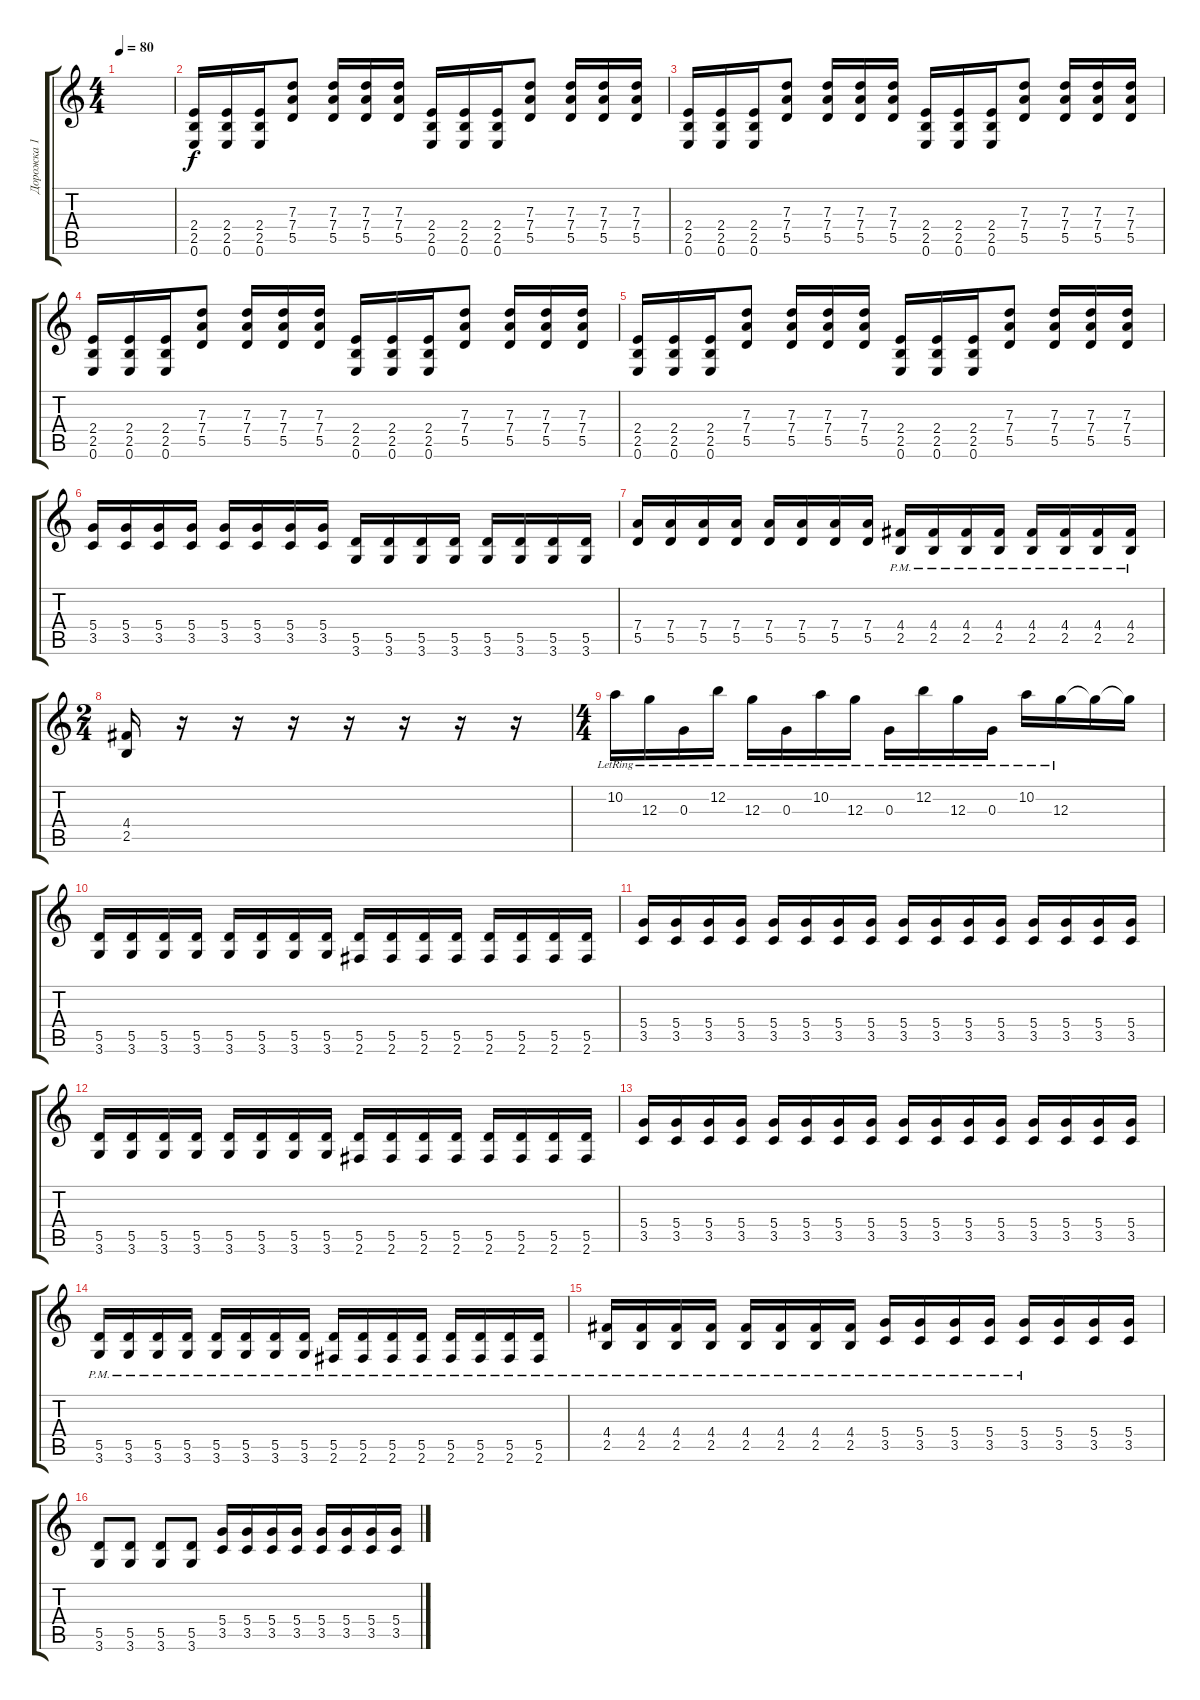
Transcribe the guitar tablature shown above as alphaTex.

\track ("Дорожка 1" "Дорожка 1") {instrument acousticguitarsteel}
\staff {score tabs}
\tuning (E4 B3 G3 D3 A2 E2) {hide}
\ts (4 4)
\tempo 80
\clef g2
\ks c
|
(2.4 2.5 0.6).16 (2.4 2.5 0.6).16 (2.4 2.5 0.6).16 (7.3 7.4 5.5).8 (7.3 7.4 5.5).16 (7.3 7.4 5.5).16 (7.3 7.4 5.5).16 (2.4 2.5 0.6).16 (2.4 2.5 0.6).16 (2.4 2.5 0.6).16 (7.3 7.4 5.5).8 (7.3 7.4 5.5).16 (7.3 7.4 5.5).16 (7.3 7.4 5.5).16 |
(2.4 2.5 0.6).16 (2.4 2.5 0.6).16 (2.4 2.5 0.6).16 (7.3 7.4 5.5).8 (7.3 7.4 5.5).16 (7.3 7.4 5.5).16 (7.3 7.4 5.5).16 (2.4 2.5 0.6).16 (2.4 2.5 0.6).16 (2.4 2.5 0.6).16 (7.3 7.4 5.5).8 (7.3 7.4 5.5).16 (7.3 7.4 5.5).16 (7.3 7.4 5.5).16 |
(2.4 2.5 0.6).16 (2.4 2.5 0.6).16 (2.4 2.5 0.6).16 (7.3 7.4 5.5).8 (7.3 7.4 5.5).16 (7.3 7.4 5.5).16 (7.3 7.4 5.5).16 (2.4 2.5 0.6).16 (2.4 2.5 0.6).16 (2.4 2.5 0.6).16 (7.3 7.4 5.5).8 (7.3 7.4 5.5).16 (7.3 7.4 5.5).16 (7.3 7.4 5.5).16 |
(2.4 2.5 0.6).16 (2.4 2.5 0.6).16 (2.4 2.5 0.6).16 (7.3 7.4 5.5).8 (7.3 7.4 5.5).16 (7.3 7.4 5.5).16 (7.3 7.4 5.5).16 (2.4 2.5 0.6).16 (2.4 2.5 0.6).16 (2.4 2.5 0.6).16 (7.3 7.4 5.5).8 (7.3 7.4 5.5).16 (7.3 7.4 5.5).16 (7.3 7.4 5.5).16 |
(5.4 3.5).16 (5.4 3.5).16 (5.4 3.5).16 (5.4 3.5).16 (5.4 3.5).16 (5.4 3.5).16 (5.4 3.5).16 (5.4 3.5).16 (5.5 3.6).16 (5.5 3.6).16 (5.5 3.6).16 (5.5 3.6).16 (5.5 3.6).16 (5.5 3.6).16 (5.5 3.6).16 (5.5 3.6).16 |
(7.4 5.5).16 (7.4 5.5).16 (7.4 5.5).16 (7.4 5.5).16 (7.4 5.5).16 (7.4 5.5).16 (7.4 5.5).16 (7.4 5.5).16 (4.4{pm} 2.5{pm}).16 (4.4{pm} 2.5{pm}).16 (4.4{pm} 2.5{pm}).16 (4.4{pm} 2.5{pm}).16 (4.4{pm} 2.5{pm}).16 (4.4{pm} 2.5{pm}).16 (4.4{pm} 2.5{pm}).16 (4.4{pm} 2.5{pm}).16 |
\ts (2 4)
(4.4 2.5).16 r.16 r.16 r.16 r.16 r.16 r.16 r.16 |
\ts (4 4)
10.2{lr}.16{volume 11 instrument acousticguitarsteel} 12.3{lr}.16 0.3{lr}.16 12.2{lr}.16 12.3{lr}.16 0.3{lr}.16 10.2{lr}.16 12.3{lr}.16 0.3{lr}.16 12.2{lr}.16 12.3{lr}.16 0.3{lr}.16 10.2{lr}.16 12.3{lr}.16 12.3{t}.16 12.3{t}.16 |
(5.5 3.6).16{volume 13 instrument distortionguitar} (5.5 3.6).16 (5.5 3.6).16 (5.5 3.6).16 (5.5 3.6).16 (5.5 3.6).16 (5.5 3.6).16 (5.5 3.6).16 (5.5 2.6).16 (5.5 2.6).16 (5.5 2.6).16 (5.5 2.6).16 (5.5 2.6).16 (5.5 2.6).16 (5.5 2.6).16 (5.5 2.6).16 |
(5.4 3.5).16 (5.4 3.5).16 (5.4 3.5).16 (5.4 3.5).16 (5.4 3.5).16 (5.4 3.5).16 (5.4 3.5).16 (5.4 3.5).16 (5.4 3.5).16 (5.4 3.5).16 (5.4 3.5).16 (5.4 3.5).16 (5.4 3.5).16 (5.4 3.5).16 (5.4 3.5).16 (5.4 3.5).16 |
(5.5 3.6).16{volume 13 instrument distortionguitar} (5.5 3.6).16 (5.5 3.6).16 (5.5 3.6).16 (5.5 3.6).16 (5.5 3.6).16 (5.5 3.6).16 (5.5 3.6).16 (5.5 2.6).16 (5.5 2.6).16 (5.5 2.6).16 (5.5 2.6).16 (5.5 2.6).16 (5.5 2.6).16 (5.5 2.6).16 (5.5 2.6).16 |
(5.4 3.5).16 (5.4 3.5).16 (5.4 3.5).16 (5.4 3.5).16 (5.4 3.5).16 (5.4 3.5).16 (5.4 3.5).16 (5.4 3.5).16 (5.4 3.5).16 (5.4 3.5).16 (5.4 3.5).16 (5.4 3.5).16 (5.4 3.5).16 (5.4 3.5).16 (5.4 3.5).16 (5.4 3.5).16 |
(5.5{pm} 3.6{pm}).16{volume 13 instrument distortionguitar} (5.5{pm} 3.6{pm}).16 (5.5{pm} 3.6{pm}).16 (5.5{pm} 3.6{pm}).16 (5.5{pm} 3.6{pm}).16 (5.5{pm} 3.6{pm}).16 (5.5{pm} 3.6{pm}).16 (5.5{pm} 3.6{pm}).16 (5.5{pm} 2.6{pm}).16 (5.5{pm} 2.6{pm}).16 (5.5{pm} 2.6{pm}).16 (5.5{pm} 2.6{pm}).16 (5.5{pm} 2.6{pm}).16 (5.5{pm} 2.6{pm}).16 (5.5{pm} 2.6{pm}).16 (5.5{pm} 2.6{pm}).16 |
(4.4{pm} 2.5{pm}).16 (4.4{pm} 2.5{pm}).16 (4.4{pm} 2.5{pm}).16 (4.4{pm} 2.5{pm}).16 (4.4{pm} 2.5{pm}).16 (4.4{pm} 2.5{pm}).16 (4.4{pm} 2.5{pm}).16 (4.4{pm} 2.5{pm}).16 (5.4{pm} 3.5{pm}).16 (5.4{pm} 3.5{pm}).16 (5.4{pm} 3.5{pm}).16 (5.4{pm} 3.5{pm}).16 (5.4{pm} 3.5{pm}).16 (5.4 3.5).16 (5.4 3.5).16 (5.4 3.5).16 |
(5.5 3.6).8 (5.5 3.6).8 (5.5 3.6).8 (5.5 3.6).8 (5.4 3.5).16 (5.4 3.5).16 (5.4 3.5).16 (5.4 3.5).16 (5.4 3.5).16 (5.4 3.5).16 (5.4 3.5).16 (5.4 3.5).16
